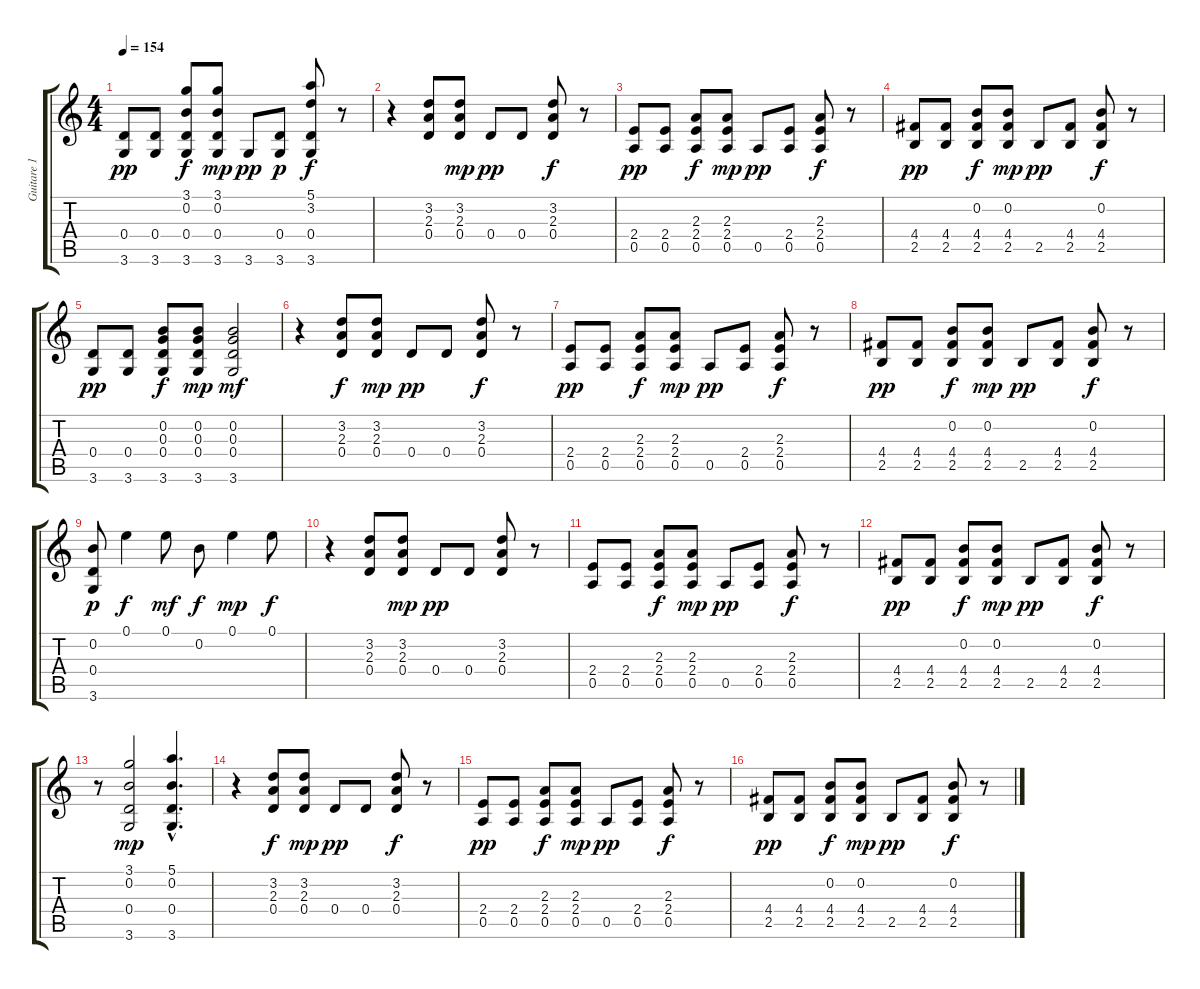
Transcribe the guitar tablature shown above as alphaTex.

\track ("Guitare 1" "Guitare 1") {instrument electricguitarmuted}
\staff {score tabs}
\tuning (E4 B3 G3 D3 A2 E2) {hide}
\ts (4 4)
\tempo 154
\clef g2
\ks c
(0.4 3.6).8{dy pp} (0.4 3.6).8 (3.1 0.2 0.4 3.6).8{dy f} (3.1 0.2 0.4 3.6).8{dy mp} 3.6.8{dy pp} (0.4 3.6).8{dy p} (5.1 3.2 0.4 3.6).8{dy f} r.8 |
r.4 (3.2 2.3 0.4).8 (3.2 2.3 0.4).8{dy mp} 0.4.8{dy pp} 0.4.8 (3.2 2.3 0.4).8{dy f} r.8 |
(2.4 0.5).8{dy pp} (2.4 0.5).8 (2.3 2.4 0.5).8{dy f} (2.3 2.4 0.5).8{dy mp} 0.5.8{dy pp} (2.4 0.5).8 (2.3 2.4 0.5).8{dy f} r.8 |
(4.4 2.5).8{dy pp} (4.4 2.5).8 (0.2 4.4 2.5).8{dy f} (0.2 4.4 2.5).8{dy mp} 2.5.8{dy pp} (4.4 2.5).8 (0.2 4.4 2.5).8{dy f} r.8 |
(0.4 3.6).8{dy pp} (0.4 3.6).8 (0.2 0.3 0.4 3.6).8{dy f} (0.2 0.3 0.4 3.6).8{dy mp} (0.2 0.3 0.4 3.6).2{dy mf} |
r.4 (3.2 2.3 0.4).8{dy f} (3.2 2.3 0.4).8{dy mp} 0.4.8{dy pp} 0.4.8 (3.2 2.3 0.4).8{dy f} r.8 |
(2.4 0.5).8{dy pp} (2.4 0.5).8 (2.3 2.4 0.5).8{dy f} (2.3 2.4 0.5).8{dy mp} 0.5.8{dy pp} (2.4 0.5).8 (2.3 2.4 0.5).8{dy f} r.8 |
(4.4 2.5).8{dy pp} (4.4 2.5).8 (0.2 4.4 2.5).8{dy f} (0.2 4.4 2.5).8{dy mp} 2.5.8{dy pp} (4.4 2.5).8 (0.2 4.4 2.5).8{dy f} r.8 |
(0.2 0.4 3.6).8{dy p} 0.1.4{dy f} 0.1.8{dy mf} 0.2.8{dy f} 0.1.4{dy mp} 0.1.8{dy f} |
r.4 (3.2 2.3 0.4).8 (3.2 2.3 0.4).8{dy mp} 0.4.8{dy pp} 0.4.8 (3.2 2.3 0.4).8 r.8 |
(2.4 0.5).8 (2.4 0.5).8 (2.3 2.4 0.5).8{dy f} (2.3 2.4 0.5).8{dy mp} 0.5.8{dy pp} (2.4 0.5).8 (2.3 2.4 0.5).8{dy f} r.8 |
(4.4 2.5).8{dy pp} (4.4 2.5).8 (0.2 4.4 2.5).8{dy f} (0.2 4.4 2.5).8{dy mp} 2.5.8{dy pp} (4.4 2.5).8 (0.2 4.4 2.5).8{dy f} r.8 |
r.8 (3.1 0.2 0.4 3.6).2{dy mp} (5.1{hac} 0.2{hac} 0.4{hac} 3.6{hac}).4{d} |
r.4 (3.2 2.3 0.4).8{dy f} (3.2 2.3 0.4).8{dy mp} 0.4.8{dy pp} 0.4.8 (3.2 2.3 0.4).8{dy f} r.8 |
(2.4 0.5).8{dy pp} (2.4 0.5).8 (2.3 2.4 0.5).8{dy f} (2.3 2.4 0.5).8{dy mp} 0.5.8{dy pp} (2.4 0.5).8 (2.3 2.4 0.5).8{dy f} r.8 |
(4.4 2.5).8{dy pp} (4.4 2.5).8 (0.2 4.4 2.5).8{dy f} (0.2 4.4 2.5).8{dy mp} 2.5.8{dy pp} (4.4 2.5).8 (0.2 4.4 2.5).8{dy f} r.8
